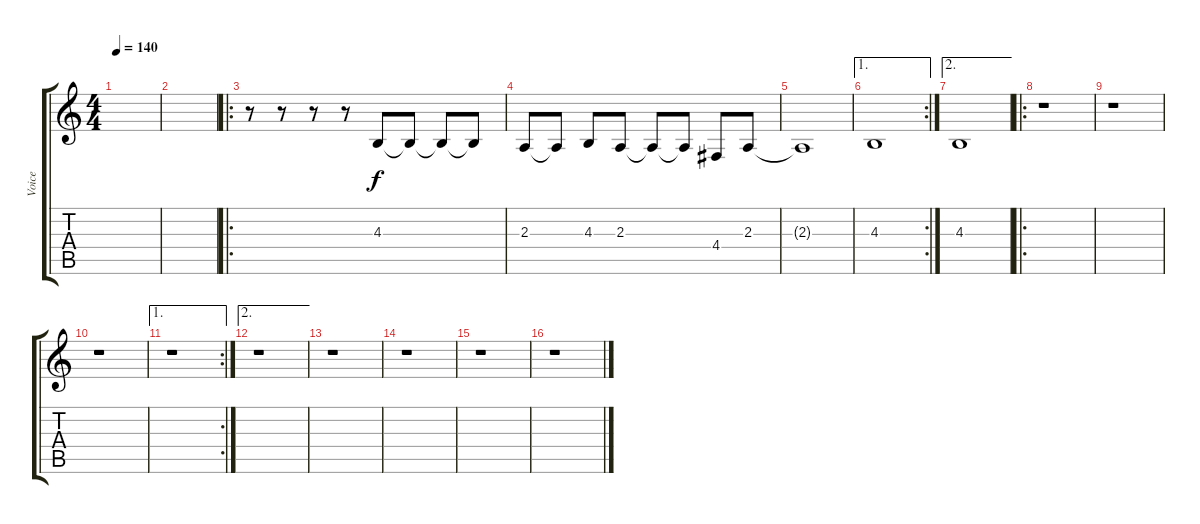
\track ("Voice" "Voice") {instrument choiraahs}
\staff {score tabs}
\tuning (E4 B3 G3 D3 A2 E2) {hide}
\ts (4 4)
\tempo 140
\clef g2
\ks c
|
|
\ro
r.8 r.8 r.8 r.8 4.3.8 4.3{t}.8 4.3{t}.8 4.3{t}.8 |
2.3.8 2.3{t}.8 4.3.8 2.3.8 2.3{t}.8 2.3{t}.8 4.4.8 2.3.8 |
2.3{t}.1 |
\ae 1
\rc 2
4.3.1 |
\ae 2
4.3.1 |
\ro
r.1 |
r.1 |
r.1 |
\ae 1
\rc 2
r.1 |
\ae 2
r.1 |
r.1 |
r.1 |
r.1 |
r.1
